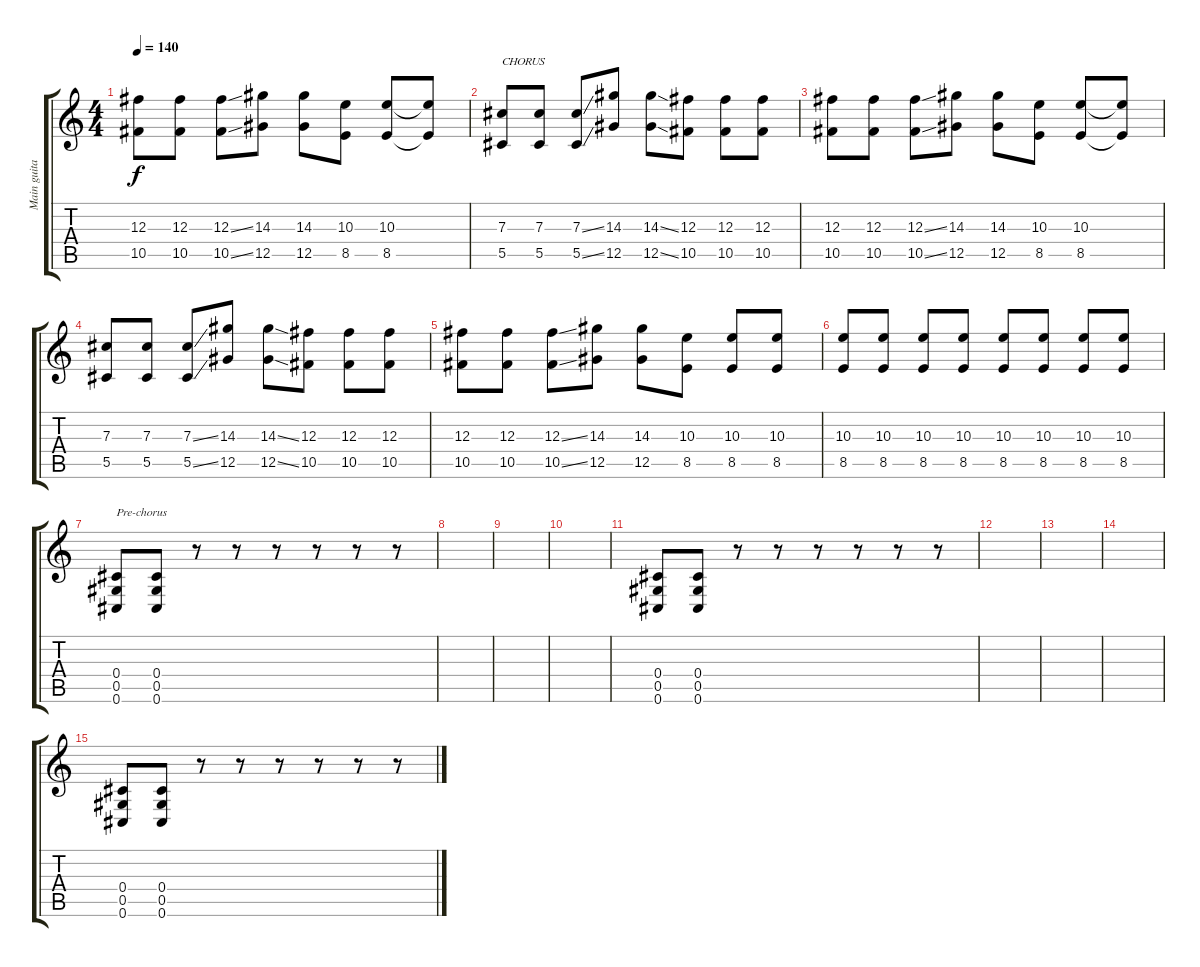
\track ("Main guitar (Brad Delson)" "Main guita") {instrument distortionguitar}
\staff {score tabs}
\tuning (Eb4 Bb3 Gb3 Db3 Ab2 Db2) {hide}
\ts (4 4)
\tempo 140
\clef g2
\ks c
(12.3 10.5).8{dy f} (12.3 10.5).8 (12.3{ss} 10.5{ss}).8 (14.3 12.5).8 (14.3 12.5).8 (10.3 8.5).8 (10.3 8.5).8 (10.3{t} 8.5{t}).8 |
(7.3 5.5).8{txt "CHORUS"} (7.3 5.5).8 (7.3{ss} 5.5{ss}).8 (14.3 12.5).8 (14.3{ss} 12.5{ss}).8 (12.3 10.5).8 (12.3 10.5).8 (12.3 10.5).8 |
(12.3 10.5).8 (12.3 10.5).8 (12.3{ss} 10.5{ss}).8 (14.3 12.5).8 (14.3 12.5).8 (10.3 8.5).8 (10.3 8.5).8 (10.3{t} 8.5{t}).8 |
(7.3 5.5).8 (7.3 5.5).8 (7.3{ss} 5.5{ss}).8 (14.3 12.5).8 (14.3{ss} 12.5{ss}).8 (12.3 10.5).8 (12.3 10.5).8 (12.3 10.5).8 |
(12.3 10.5).8 (12.3 10.5).8 (12.3{ss} 10.5{ss}).8 (14.3 12.5).8 (14.3 12.5).8 (10.3 8.5).8 (10.3 8.5).8 (10.3 8.5).8 |
(10.3 8.5).8 (10.3 8.5).8 (10.3 8.5).8 (10.3 8.5).8 (10.3 8.5).8 (10.3 8.5).8 (10.3 8.5).8 (10.3 8.5).8 |
(0.4 0.5 0.6).8{txt "Pre-chorus"} (0.4 0.5 0.6).8 r.8 r.8 r.8 r.8 r.8 r.8 |
|
|
|
(0.4 0.5 0.6).8 (0.4 0.5 0.6).8 r.8 r.8 r.8 r.8 r.8 r.8 |
|
|
|
(0.4 0.5 0.6).8 (0.4 0.5 0.6).8 r.8 r.8 r.8 r.8 r.8 r.8
